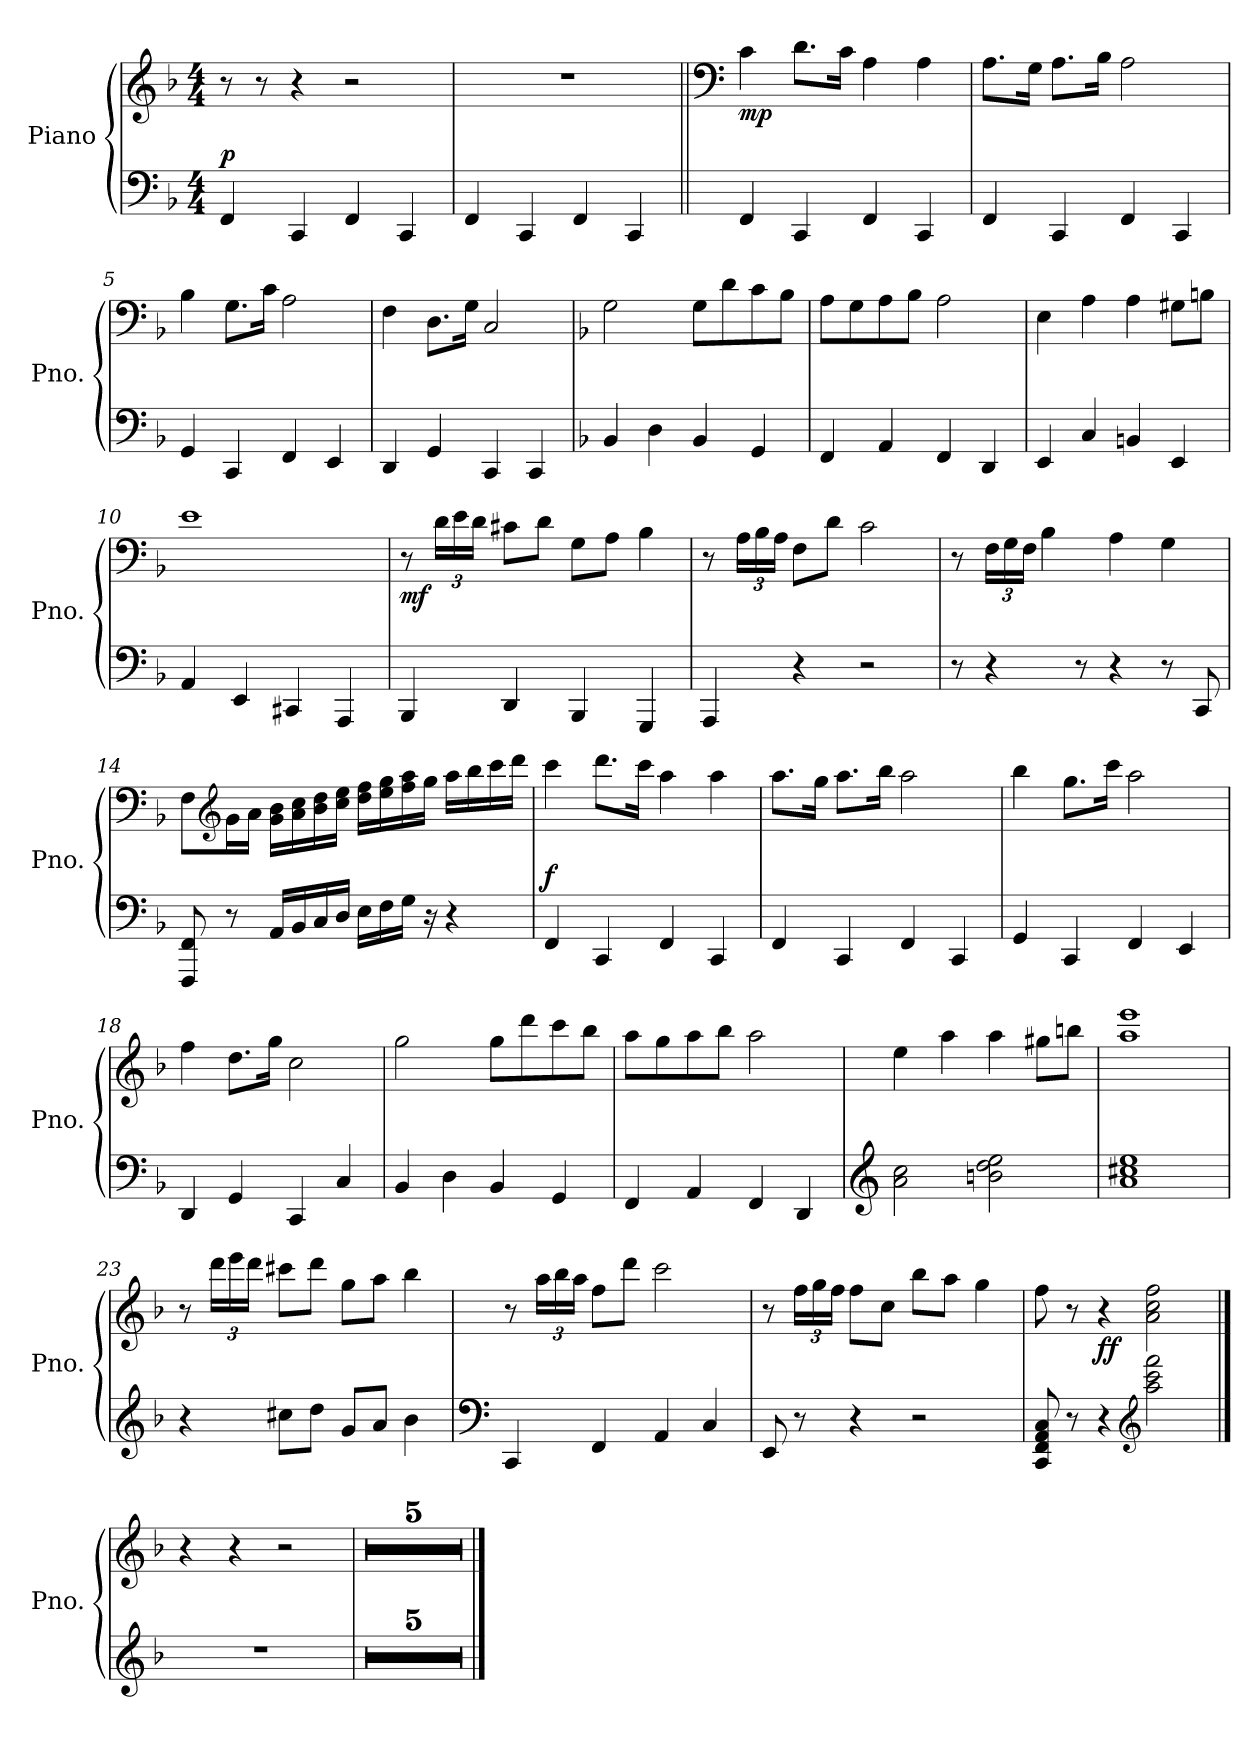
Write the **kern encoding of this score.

**kern	**kern	**dynam
*part1	*part1	*part1
*staff2	*staff1	*staff1/2
*I"Piano	*	*
*I'Pno.	*	*
*clefF4	*clefG2	*
*k[b-]	*k[b-]	*
*M4/4	*M4/4	*
=1	=1	=1
!	!	!LO:DY:a=2
4FF/	8r	p
.	8r	.
4CC/	4r	.
4FF/	2r	.
4CC/	.	.
=2	=2	=2
4FF/	1r	.
4CC/	.	.
4FF/	.	.
4CC/	.	.
=3||	=3||	=3||
*	*clefF4	*
!	!	!LO:DY:b
4FF/	4c\	mp
4CC/	8.d\L	.
.	16c\Jk	.
4FF/	4A\	.
4CC/	4A\	.
=4	=4	=4
4FF/	8.A\L	.
.	16G\Jk	.
4CC/	8.A\L	.
.	16B-\Jk	.
4FF/	2A\	.
4CC/	.	.
=5	=5	=5
4GG/	4B-\	.
4CC/	8.G\L	.
.	16c\Jk	.
4FF/	2A\	.
4EE/	.	.
=6	=6	=6
4DD/	4F\	.
4GG/	8.D\L	.
.	16G\Jk	.
4CC/	2C/	.
4CC/	.	.
!!LO:LB:g=z
=7	=7	=7
*k[b-]	*	*
4BB-/	2G\	.
4D\	.	.
4BB-/	8G\L	.
.	8d\	.
4GG/	8c\	.
.	8B-\J	.
=8	=8	=8
4FF/	8A\L	.
.	8G\	.
4AA/	8A\	.
.	8B-\J	.
4FF/	2A\	.
4DD/	.	.
=9	=9	=9
4EE/	4E\	.
4C/	4A\	.
4BBn/	4A\	.
4EE/	8G#X\L	.
.	8Bn\J	.
=10	=10	=10
4AA/	1e	.
4EE/	.	.
4CC#X/	.	.
4AAA/	.	.
=11	=11	=11
!	!	!LO:DY:b
4BBB-/	8r	mf
*	*Xbrackettup	*
.	24d\LL	.
.	24e\	.
.	24d\JJ	.
4DD/	8c#X\L	.
.	8d\J	.
4BBB-/	8G\L	.
.	8A\J	.
4GGG/	4B-\	.
!!LO:LB:g=z
=12	=12	=12
4AAA/	8r	.
.	24A\LL	.
.	24B-\	.
.	24A\JJ	.
4r	8F\L	.
.	8d\J	.
2r	2c\	.
=13	=13	=13
8r	8r	.
4r	24F\LL	.
.	24G\	.
.	24F\JJ	.
.	4B-\	.
8r	.	.
4r	4A\	.
8r	4G\	.
8CC/	.	.
=14	=14	=14
8FFF/ 8FF/	8F\L	.
*	*clefG2	*
8r	16g\L	.
.	16a\JJ	.
16AA/LL	16g\ 16b-\LL	.
16BB-/	16a\ 16cc\	.
16C/	16b-\ 16dd\	.
16D/JJ	16cc\ 16ee\JJ	.
16E\LL	16dd\ 16ff\LL	.
16F\	16ee\ 16gg\	.
16G\JJ	16ff\ 16aa\	.
16r	16gg\JJ	.
4r	16aa\LL	.
.	16bb-\	.
.	16ccc\	.
.	16ddd\JJ	.
=15	=15	=15
!	!	!LO:DY:a=2
4FF/	4ccc\	f
4CC/	8.ddd\L	.
.	16ccc\Jk	.
4FF/	4aa\	.
4CC/	4aa\	.
!!LO:LB:g=z
=16	=16	=16
4FF/	8.aa\L	.
.	16gg\Jk	.
4CC/	8.aa\L	.
.	16bb-\Jk	.
4FF/	2aa\	.
4CC/	.	.
=17	=17	=17
4GG/	4bb-\	.
4CC/	8.gg\L	.
.	16ccc\Jk	.
4FF/	2aa\	.
4EE/	.	.
=18	=18	=18
4DD/	4ff\	.
4GG/	8.dd\L	.
.	16gg\Jk	.
4CC/	2cc\	.
4C/	.	.
=19	=19	=19
4BB-/	2gg\	.
4D\	.	.
4BB-/	8gg\L	.
.	8ddd\	.
4GG/	8ccc\	.
.	8bb-\J	.
=20	=20	=20
4FF/	8aa\L	.
.	8gg\	.
4AA/	8aa\	.
.	8bb-\J	.
4FF/	2aa\	.
4DD/	.	.
!!LO:LB:g=z
=21	=21	=21
*clefG2	*	*
2a\ 2cc\	4ee\	.
.	4aa\	.
2bn\ 2dd\ 2ee\	4aa\	.
.	8gg#X\L	.
.	8bbn\J	.
=22	=22	=22
1a 1cc#X 1ee	1aa 1eee	.
=23	=23	=23
4r	8r	.
.	24ddd\LL	.
.	24eee\	.
.	24ddd\JJ	.
8cc#X\L	8ccc#X\L	.
8dd\J	8ddd\J	.
8g/L	8gg\L	.
8a/J	8aa\J	.
4b-\	4bb-\	.
=24	=24	=24
*clefF4	*	*
4CC/	8r	.
.	24aa\LL	.
.	24bb-\	.
.	24aa\JJ	.
4FF/	8ff\L	.
.	8ddd\J	.
4AA/	2ccc\	.
4C/	.	.
!!LO:PB:g=z
=25	=25	=25
8EE/	8r	.
8r	24ff\LL	.
.	24gg\	.
.	24ff\JJ	.
4r	8ff\L	.
.	8cc\J	.
2r	8bb-\L	.
.	8aa\J	.
.	4gg\	.
=26	=26	=26
8CC/ 8FF/ 8AA/ 8C/	8ff\	.
8r	8r	.
!	!	!LO:DY:b
4r	4r	ff
*clefG2	*	*
2aa\ 2ccc\ 2fff\	2a\ 2cc\ 2ff\	.
==27	==27	==27
1r	4r	.
.	4r	.
.	2r	.
=28	=28	=28
1r	1r	.
=29	=29	=29
1r	1r	.
=30	=30	=30
1r	1r	.
=31	=31	=31
1r	1r	.
=32	=32	=32
1r	1r	.
==	==	==
*-	*-	*-
